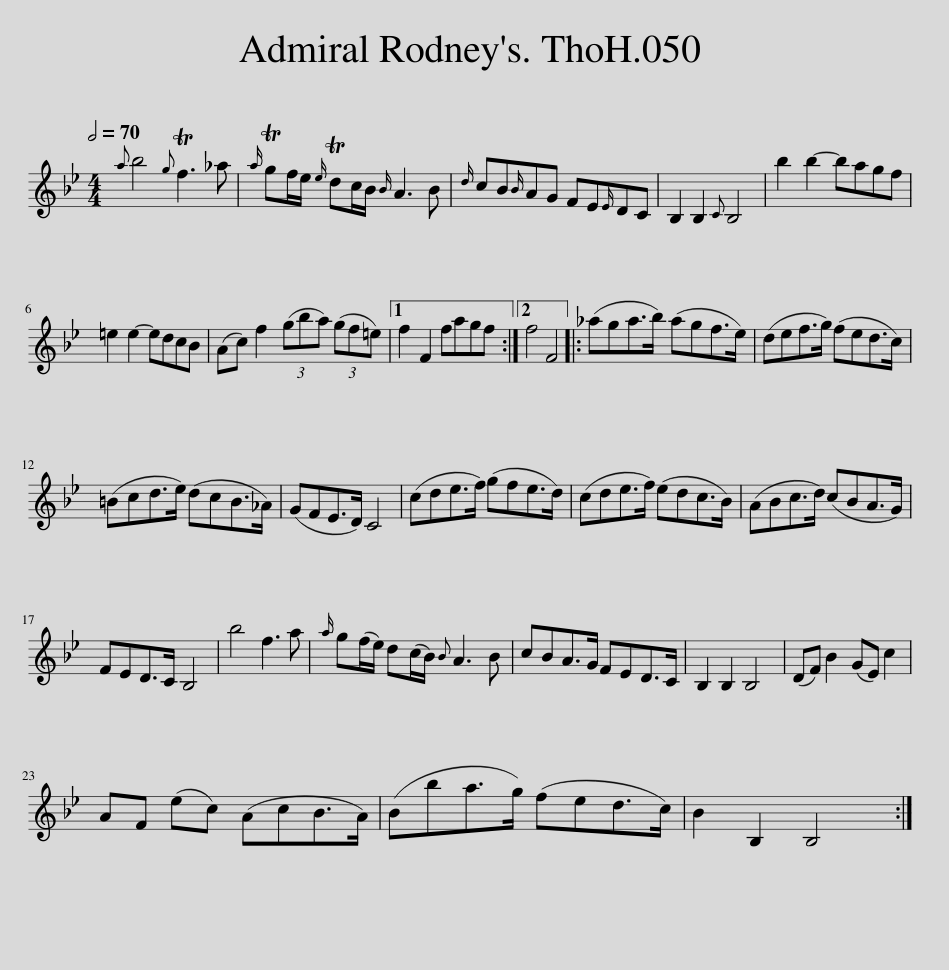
X:1
L:1/8
Q:1/2=70
M:4/4
I:linebreak $
K:Bb
V:1 treble
V:1
{a} b4{g} Tf3 _a |{a} Tgf/e/{e} Tdc/B/{B} A3 B |{d} cB{B}AG FE{E}DC | B,2 B,2{C} B,4 | b2 b2- bagf |$ %5
 =e2 e2- edcB | (Ac) f2 (3(gba) (3(gf=e) |1 f2 F2 fagf :|2 f4 F4 |: (_aga>b) (agf>e) | %10
 (def>g) (fed>c) |$ (=Bcd>e) (dcB>_A) | (GFE>D) C4 | (cde>f) (gfe>d) | (cde>f) (edc>B) | %15
 (ABc>d) (cBA>G) |$ FED>C B,4 | b4 f3 a |{a} g(f/e/) d(c/B/){B} A3 B | cBA>G FED>C | %20
 B,2 B,2 B,4 | (DF) B2 (GE) c2 |$ AF (ec) (AcB>A) | (Bba>g) (fed>c) | B2 B,2 B,4 :| %25
